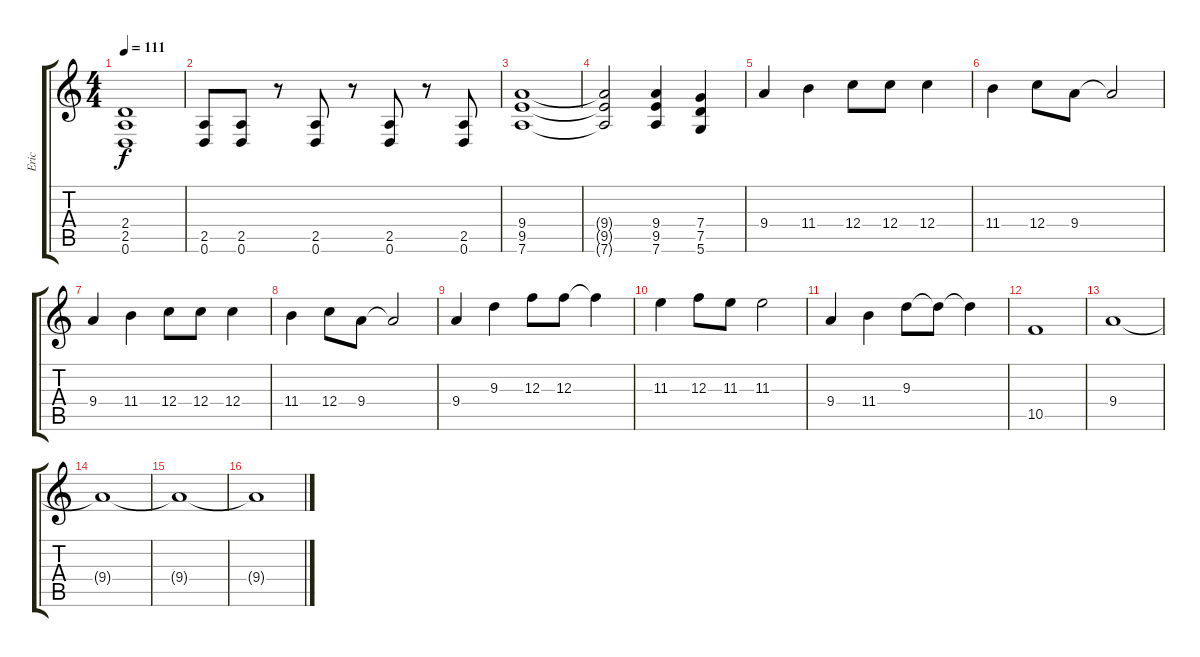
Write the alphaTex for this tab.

\track ("Eric" "Eric") {instrument distortionguitar}
\staff {score tabs}
\tuning (D4 A3 F3 C3 G2 D2) {hide}
\ts (4 4)
\tempo 111
\clef g2
\ks c
(2.4 2.5 0.6).1{dy f} |
(2.5 0.6).8 (2.5 0.6).8 r.8 (2.5 0.6).8 r.8 (2.5 0.6).8 r.8 (2.5 0.6).8 |
(9.4 9.5 7.6).1 |
(9.4{t} 9.5{t} 7.6{t}).2 (9.4 9.5 7.6).4 (7.4 7.5 5.6).4 |
9.4.4 11.4.4 12.4.8 12.4.8 12.4.4 |
11.4.4 12.4.8 9.4.8 9.4{t}.2 |
9.4.4 11.4.4 12.4.8 12.4.8 12.4.4 |
11.4.4 12.4.8 9.4.8 9.4{t}.2 |
9.4.4 9.3.4 12.3.8 12.3.8 12.3{t}.4 |
11.3.4 12.3.8 11.3.8 11.3.2 |
9.4.4 11.4.4 9.3.8 9.3{t}.8 9.3{t}.4 |
10.5.1 |
9.4.1 |
9.4{t}.1 |
9.4{t}.1 |
9.4{t}.1
